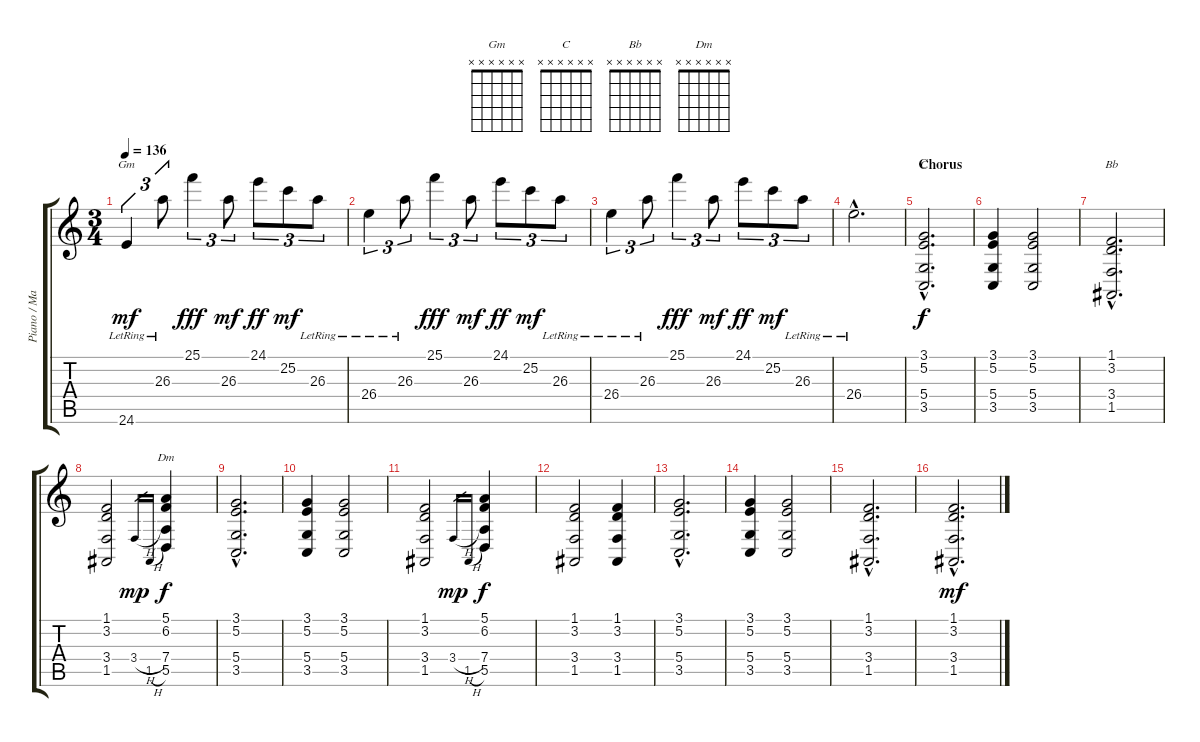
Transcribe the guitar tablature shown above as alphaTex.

\track ("Piano / Martinus Spierenburg" "Piano / Ma") {instrument acousticgrandpiano}
\staff {score tabs}
\tuning (E4 B3 G3 D3 A2 E2) {hide}
\chord ("Gm" x x x x x x) {firstfret 0}
\chord ("C" x x x x x x) {firstfret 0}
\chord ("Bb" x x x x x x) {firstfret 0}
\chord ("Dm" x x x x x x) {firstfret 0}
\ts (3 4)
\tempo 136
\clef g2
\ks c
24.6{lr}.4{tu (3 2) ch "Gm" dy mf} 26.3{lr}.8{tu (3 2)} 25.1.4{tu (3 2) dy fff} 26.3.8{tu (3 2) dy mf} 24.1.8{tu (3 2) dy ff} 25.2.8{tu (3 2) dy mf} 26.3{lr}.8{tu (3 2)} |
26.4{lr}.4{tu (3 2)} 26.3{lr}.8{tu (3 2)} 25.1.4{tu (3 2) dy fff} 26.3.8{tu (3 2) dy mf} 24.1.8{tu (3 2) dy ff} 25.2.8{tu (3 2) dy mf} 26.3{lr}.8{tu (3 2)} |
26.4{lr}.4{tu (3 2)} 26.3{lr}.8{tu (3 2)} 25.1.4{tu (3 2) dy fff} 26.3.8{tu (3 2) dy mf} 24.1.8{tu (3 2) dy ff} 25.2.8{tu (3 2) dy mf} 26.3{lr}.8{tu (3 2)} |
26.4{hac lr}.2{d} |
\section ("" "Chorus")
(3.1{hac} 5.2{hac} 5.4{hac} 3.5{hac}).2{d ch "C" dy f} |
(3.1 5.2 5.4 3.5).4 (3.1 5.2 5.4 3.5).2 |
(1.1{hac} 3.2{hac} 3.4{hac} 1.5{hac}).2{d ch "Bb"} |
(1.1 3.2 3.4 1.5).2 3.4{h}.16{gr dy mp} 1.5{h}.16{gr} (5.1 6.2 7.4 5.5).4{ch "Dm" dy f} |
(3.1{hac} 5.2{hac} 5.4{hac} 3.5{hac}).2{d} |
(3.1 5.2 5.4 3.5).4 (3.1 5.2 5.4 3.5).2 |
(1.1 3.2 3.4 1.5).2 3.4{h}.16{gr dy mp} 1.5{h}.16{gr} (5.1 6.2 7.4 5.5).4{dy f} |
(1.1 3.2 3.4 1.5).2 (1.1 3.2 3.4 1.5).4 |
(3.1{hac} 5.2{hac} 5.4{hac} 3.5{hac}).2{d} |
(3.1 5.2 5.4 3.5).4 (3.1 5.2 5.4 3.5).2 |
(1.1{hac} 3.2{hac} 3.4{hac} 1.5{hac}).2{d} |
(1.1{hac} 3.2{hac} 3.4{hac} 1.5{hac}).2{d dy mf}
